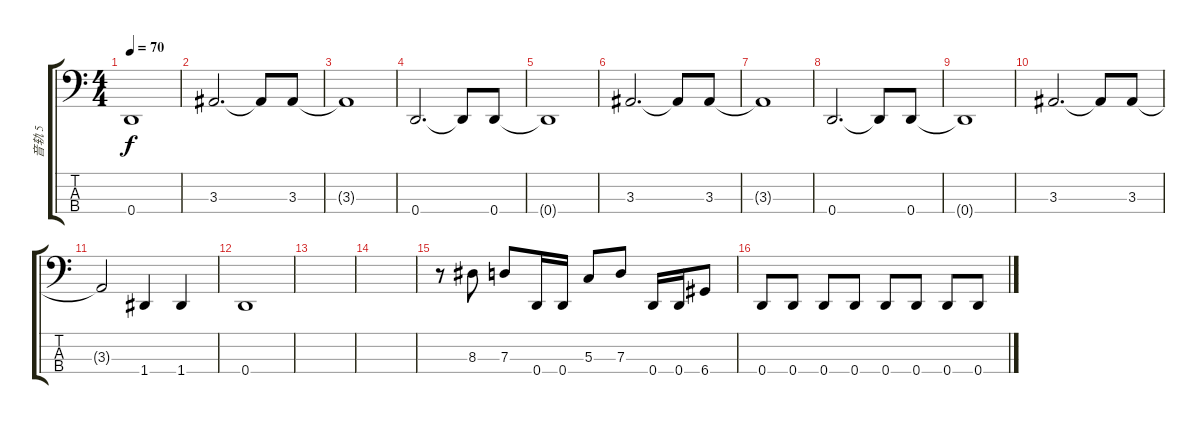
\track ("音轨 5" "音轨 5") {instrument electricbassfinger}
\staff {score tabs}
\tuning (F2 C2 G1 D1) {hide}
\ts (4 4)
\tempo 70
\clef f4
\ks c
0.4{t}.1{dy f} |
3.3.2{d} 3.3{t}.8 3.3.8 |
3.3{t}.1 |
0.4.2{d} 0.4{t}.8 0.4.8 |
0.4{t}.1 |
3.3.2{d} 3.3{t}.8 3.3.8 |
3.3{t}.1 |
0.4.2{d} 0.4{t}.8 0.4.8 |
0.4{t}.1 |
3.3.2{d} 3.3{t}.8 3.3.8 |
3.3{t}.2 1.4.4 1.4.4 |
0.4.1 |
|
|
r.8 8.3.8 7.3.8 0.4.16 0.4.16 5.3.8 7.3.8 0.4.16 0.4.16 6.4.8 |
0.4.8 0.4.8 0.4.8 0.4.8 0.4.8 0.4.8 0.4.8 0.4.8
